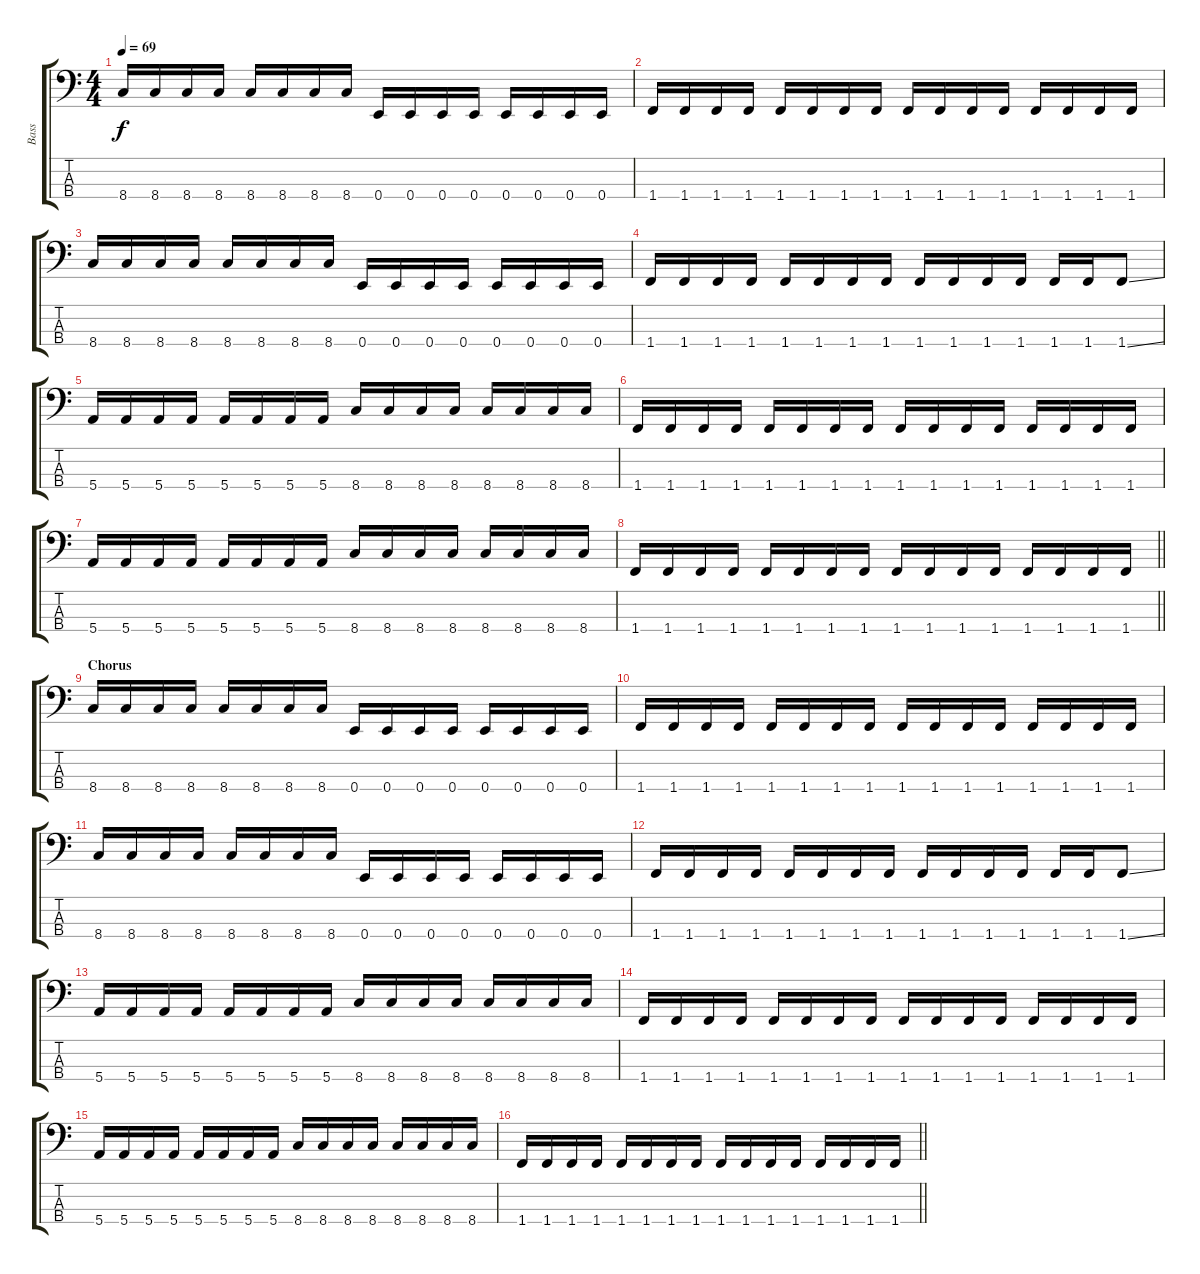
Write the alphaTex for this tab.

\track ("Bass" "Bass") {instrument electricbassfinger}
\staff {score tabs}
\tuning (G2 D2 A1 E1) {hide}
\ts (4 4)
\tempo 69
\clef f4
\ks c
8.4.16{dy f} 8.4.16 8.4.16 8.4.16 8.4.16 8.4.16 8.4.16 8.4.16 0.4.16 0.4.16 0.4.16 0.4.16 0.4.16 0.4.16 0.4.16 0.4.16 |
1.4.16 1.4.16 1.4.16 1.4.16 1.4.16 1.4.16 1.4.16 1.4.16 1.4.16 1.4.16 1.4.16 1.4.16 1.4.16 1.4.16 1.4.16 1.4.16 |
8.4.16 8.4.16 8.4.16 8.4.16 8.4.16 8.4.16 8.4.16 8.4.16 0.4.16 0.4.16 0.4.16 0.4.16 0.4.16 0.4.16 0.4.16 0.4.16 |
1.4.16 1.4.16 1.4.16 1.4.16 1.4.16 1.4.16 1.4.16 1.4.16 1.4.16 1.4.16 1.4.16 1.4.16 1.4.16 1.4.16 1.4{ss}.8 |
5.4.16 5.4.16 5.4.16 5.4.16 5.4.16 5.4.16 5.4.16 5.4.16 8.4.16 8.4.16 8.4.16 8.4.16 8.4.16 8.4.16 8.4.16 8.4.16 |
1.4.16 1.4.16 1.4.16 1.4.16 1.4.16 1.4.16 1.4.16 1.4.16 1.4.16 1.4.16 1.4.16 1.4.16 1.4.16 1.4.16 1.4.16 1.4.16 |
5.4.16 5.4.16 5.4.16 5.4.16 5.4.16 5.4.16 5.4.16 5.4.16 8.4.16 8.4.16 8.4.16 8.4.16 8.4.16 8.4.16 8.4.16 8.4.16 |
\barLineRight lightlight
1.4.16 1.4.16 1.4.16 1.4.16 1.4.16 1.4.16 1.4.16 1.4.16 1.4.16 1.4.16 1.4.16 1.4.16 1.4.16 1.4.16 1.4.16 1.4.16 |
\section ("" "Chorus")
8.4.16 8.4.16 8.4.16 8.4.16 8.4.16 8.4.16 8.4.16 8.4.16 0.4.16 0.4.16 0.4.16 0.4.16 0.4.16 0.4.16 0.4.16 0.4.16 |
1.4.16 1.4.16 1.4.16 1.4.16 1.4.16 1.4.16 1.4.16 1.4.16 1.4.16 1.4.16 1.4.16 1.4.16 1.4.16 1.4.16 1.4.16 1.4.16 |
8.4.16 8.4.16 8.4.16 8.4.16 8.4.16 8.4.16 8.4.16 8.4.16 0.4.16 0.4.16 0.4.16 0.4.16 0.4.16 0.4.16 0.4.16 0.4.16 |
1.4.16 1.4.16 1.4.16 1.4.16 1.4.16 1.4.16 1.4.16 1.4.16 1.4.16 1.4.16 1.4.16 1.4.16 1.4.16 1.4.16 1.4{ss}.8 |
5.4.16 5.4.16 5.4.16 5.4.16 5.4.16 5.4.16 5.4.16 5.4.16 8.4.16 8.4.16 8.4.16 8.4.16 8.4.16 8.4.16 8.4.16 8.4.16 |
1.4.16 1.4.16 1.4.16 1.4.16 1.4.16 1.4.16 1.4.16 1.4.16 1.4.16 1.4.16 1.4.16 1.4.16 1.4.16 1.4.16 1.4.16 1.4.16 |
5.4.16 5.4.16 5.4.16 5.4.16 5.4.16 5.4.16 5.4.16 5.4.16 8.4.16 8.4.16 8.4.16 8.4.16 8.4.16 8.4.16 8.4.16 8.4.16 |
\barLineRight lightlight
1.4.16 1.4.16 1.4.16 1.4.16 1.4.16 1.4.16 1.4.16 1.4.16 1.4.16 1.4.16 1.4.16 1.4.16 1.4.16 1.4.16 1.4.16 1.4.16
